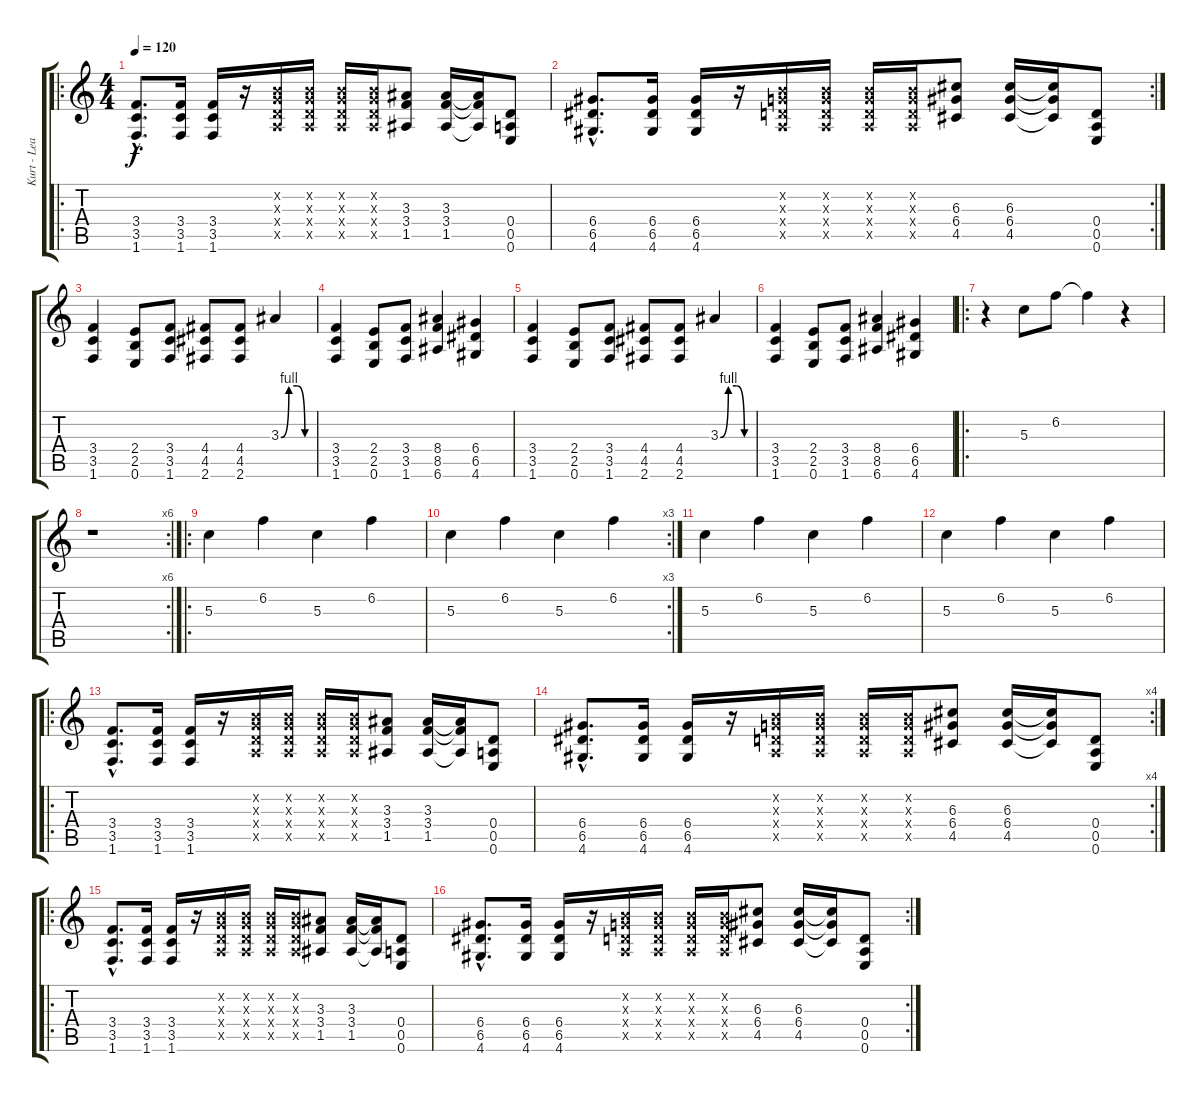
\track ("Kurt - Lead Guitar" "Kurt - Lea") {instrument electricguitarclean}
\staff {score tabs}
\tuning (E4 B3 G3 D3 A2 E2) {hide}
\ro
\ts (4 4)
\tempo 120
\clef g2
\ks c
(3.4{hac} 3.5{hac} 1.6{hac}).8{d dy f} (3.4 3.5 1.6).16 (3.4 3.5 1.6).16 r.16 (0.2{x} 0.3{x} 0.4{x} 0.5{x}).16 (0.2{x} 0.3{x} 0.4{x} 0.5{x}).16 (0.2{x} 0.3{x} 0.4{x} 0.5{x}).16 (0.2{x} 0.3{x} 0.4{x} 0.5{x}).16 (3.3 3.4 1.5).8 (3.3 3.4 1.5).16 (3.3{t} 3.4{t} 1.5{t}).16 (0.4 0.5 0.6).8 |
\rc 2
(6.4{hac} 6.5{hac} 4.6{hac}).8{d} (6.4 6.5 4.6).16 (6.4 6.5 4.6).16 r.16 (0.2{x} 0.3{x} 0.4{x} 0.5{x}).16 (0.2{x} 0.3{x} 0.4{x} 0.5{x}).16 (0.2{x} 0.3{x} 0.4{x} 0.5{x}).16 (0.2{x} 0.3{x} 0.4{x} 0.5{x}).16 (6.3 6.4 4.5).8 (6.3 6.4 4.5).16 (6.3{t} 6.4{t} 4.5{t}).16 (0.4 0.5 0.6).8 |
(3.4 3.5 1.6).4 (2.4 2.5 0.6).8 (3.4 3.5 1.6).8 (4.4 4.5 2.6).8 (4.4 4.5 2.6).8 3.3{be (custom 0 0 15 4 30 4 45 0 60 0)}.4 |
(3.4 3.5 1.6).4 (2.4 2.5 0.6).8 (3.4 3.5 1.6).8 (8.4 8.5 6.6).4 (6.4 6.5 4.6).4 |
(3.4 3.5 1.6).4 (2.4 2.5 0.6).8 (3.4 3.5 1.6).8 (4.4 4.5 2.6).8 (4.4 4.5 2.6).8 3.3{be (custom 0 0 15 4 30 4 45 0 60 0)}.4 |
(3.4 3.5 1.6).4 (2.4 2.5 0.6).8 (3.4 3.5 1.6).8 (8.4 8.5 6.6).4 (6.4 6.5 4.6).4 |
\ro
r.4 5.3.8{instrument electricguitarclean} 6.2.8 6.2{t}.4 r.4 |
\rc 6
r.1 |
\ro
5.3.4 6.2.4 5.3.4 6.2.4 |
\rc 3
5.3.4 6.2.4 5.3.4 6.2.4 |
5.3.4 6.2.4 5.3.4 6.2.4 |
5.3.4 6.2.4 5.3.4 6.2.4 |
\ro
(3.4{hac} 3.5{hac} 1.6{hac}).8{d instrument distortionguitar} (3.4 3.5 1.6).16 (3.4 3.5 1.6).16 r.16 (0.2{x} 0.3{x} 0.4{x} 0.5{x}).16 (0.2{x} 0.3{x} 0.4{x} 0.5{x}).16 (0.2{x} 0.3{x} 0.4{x} 0.5{x}).16 (0.2{x} 0.3{x} 0.4{x} 0.5{x}).16 (3.3 3.4 1.5).8 (3.3 3.4 1.5).16 (3.3{t} 3.4{t} 1.5{t}).16 (0.4 0.5 0.6).8 |
\rc 4
(6.4{hac} 6.5{hac} 4.6{hac}).8{d} (6.4 6.5 4.6).16 (6.4 6.5 4.6).16 r.16 (0.2{x} 0.3{x} 0.4{x} 0.5{x}).16 (0.2{x} 0.3{x} 0.4{x} 0.5{x}).16 (0.2{x} 0.3{x} 0.4{x} 0.5{x}).16 (0.2{x} 0.3{x} 0.4{x} 0.5{x}).16 (6.3 6.4 4.5).8 (6.3 6.4 4.5).16 (6.3{t} 6.4{t} 4.5{t}).16 (0.4 0.5 0.6).8 |
\ro
(3.4{hac} 3.5{hac} 1.6{hac}).8{d} (3.4 3.5 1.6).16 (3.4 3.5 1.6).16 r.16 (0.2{x} 0.3{x} 0.4{x} 0.5{x}).16 (0.2{x} 0.3{x} 0.4{x} 0.5{x}).16 (0.2{x} 0.3{x} 0.4{x} 0.5{x}).16 (0.2{x} 0.3{x} 0.4{x} 0.5{x}).16 (3.3 3.4 1.5).8 (3.3 3.4 1.5).16 (3.3{t} 3.4{t} 1.5{t}).16 (0.4 0.5 0.6).8 |
\rc 2
(6.4{hac} 6.5{hac} 4.6{hac}).8{d} (6.4 6.5 4.6).16 (6.4 6.5 4.6).16 r.16 (0.2{x} 0.3{x} 0.4{x} 0.5{x}).16 (0.2{x} 0.3{x} 0.4{x} 0.5{x}).16 (0.2{x} 0.3{x} 0.4{x} 0.5{x}).16 (0.2{x} 0.3{x} 0.4{x} 0.5{x}).16 (6.3 6.4 4.5).8 (6.3 6.4 4.5).16 (6.3{t} 6.4{t} 4.5{t}).16 (0.4 0.5 0.6).8
